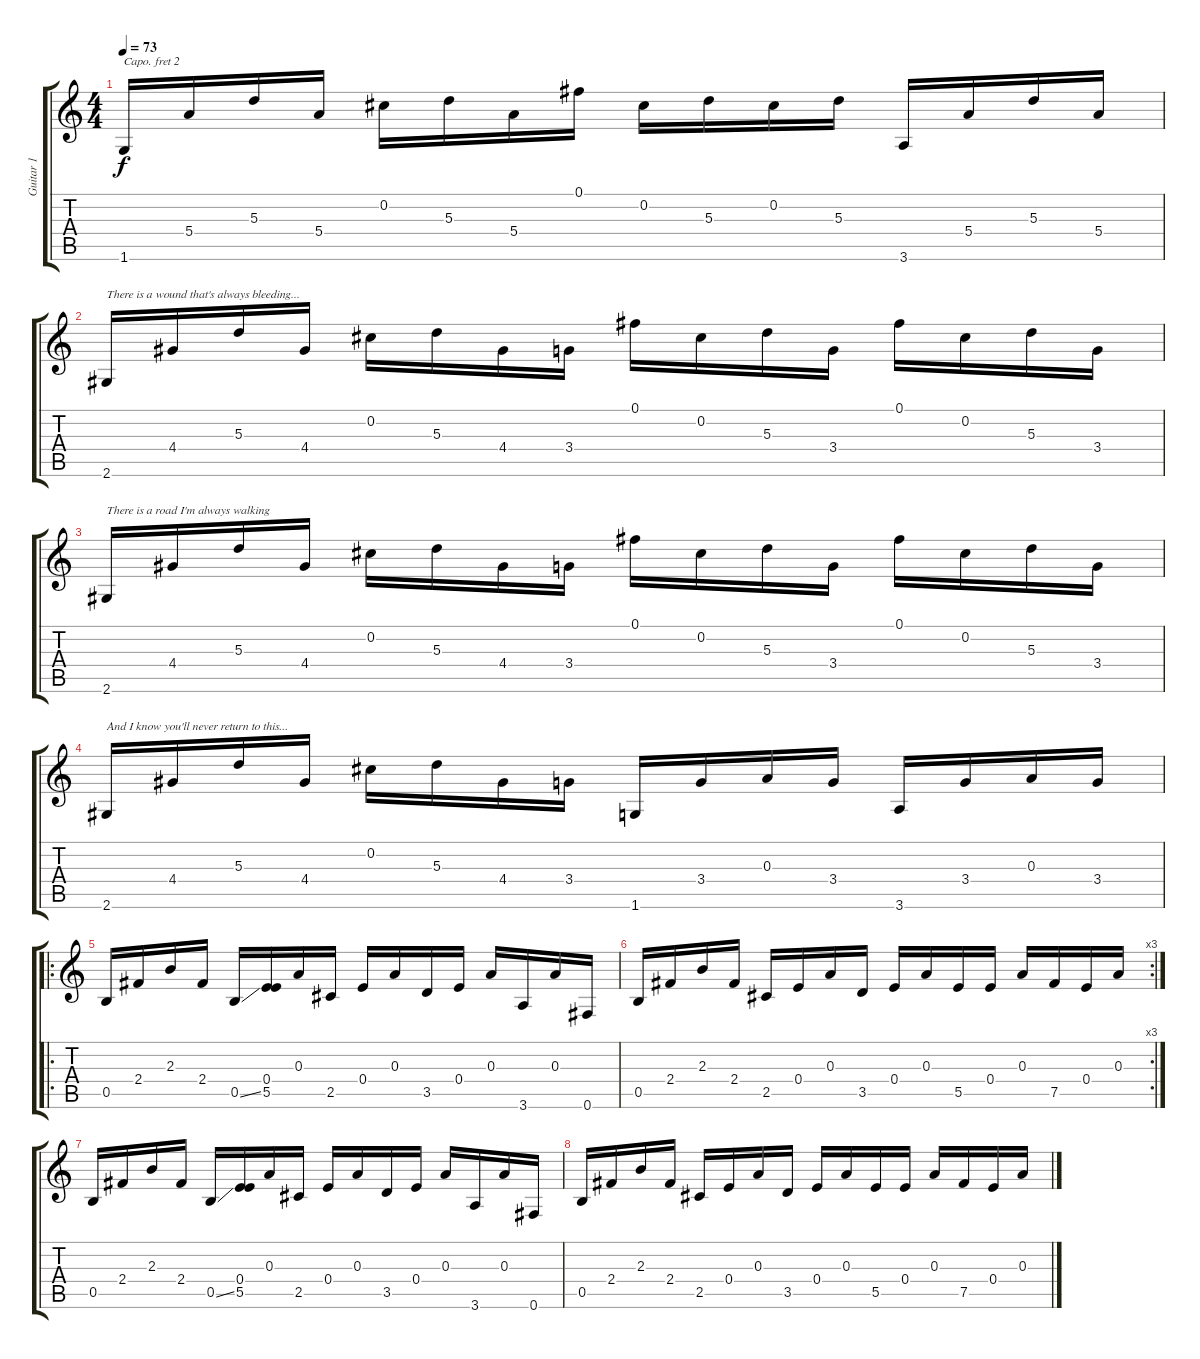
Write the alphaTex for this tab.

\track ("Guitar 1" "Guitar 1") {instrument electricguitarjazz}
\staff {score tabs}
\capo 2
\tuning (E4 B3 G3 D3 A2 E2) {hide}
\ts (4 4)
\tempo 73
\clef g2
\ks c
1.6.16{dy f} 5.4.16 5.3.16 5.4.16 0.2.16 5.3.16 5.4.16 0.1.16 0.2.16 5.3.16 0.2.16 5.3.16 3.6.16 5.4.16 5.3.16 5.4.16 |
2.6.16{txt "There is a wound that's always bleeding..."} 4.4.16 5.3.16 4.4.16 0.2.16 5.3.16 4.4.16 3.4.16 0.1.16 0.2.16 5.3.16 3.4.16 0.1.16 0.2.16 5.3.16 3.4.16 |
2.6.16{txt "There is a road I'm always walking"} 4.4.16 5.3.16 4.4.16 0.2.16 5.3.16 4.4.16 3.4.16 0.1.16 0.2.16 5.3.16 3.4.16 0.1.16 0.2.16 5.3.16 3.4.16 |
2.6.16{txt "And I know you'll never return to this..."} 4.4.16 5.3.16 4.4.16 0.2.16 5.3.16 4.4.16 3.4.16 1.6.16 3.4.16 0.3.16 3.4.16 3.6.16 3.4.16 0.3.16 3.4.16 |
\ro
0.5.16 2.4.16 2.3.16 2.4.16 0.5{ss}.16 (0.4 5.5).16 0.3.16 2.5.16 0.4.16 0.3.16 3.5.16 0.4.16 0.3.16 3.6.16 0.3.16 0.6.16 |
\rc 3
0.5.16 2.4.16 2.3.16 2.4.16 2.5.16 0.4.16 0.3.16 3.5.16 0.4.16 0.3.16 5.5.16 0.4.16 0.3.16 7.5.16 0.4.16 0.3.16 |
0.5.16 2.4.16 2.3.16 2.4.16 0.5{ss}.16 (0.4 5.5).16 0.3.16 2.5.16 0.4.16 0.3.16 3.5.16 0.4.16 0.3.16 3.6.16 0.3.16 0.6.16 |
0.5.16 2.4.16 2.3.16 2.4.16 2.5.16 0.4.16 0.3.16 3.5.16 0.4.16 0.3.16 5.5.16 0.4.16 0.3.16 7.5.16 0.4.16 0.3.16
